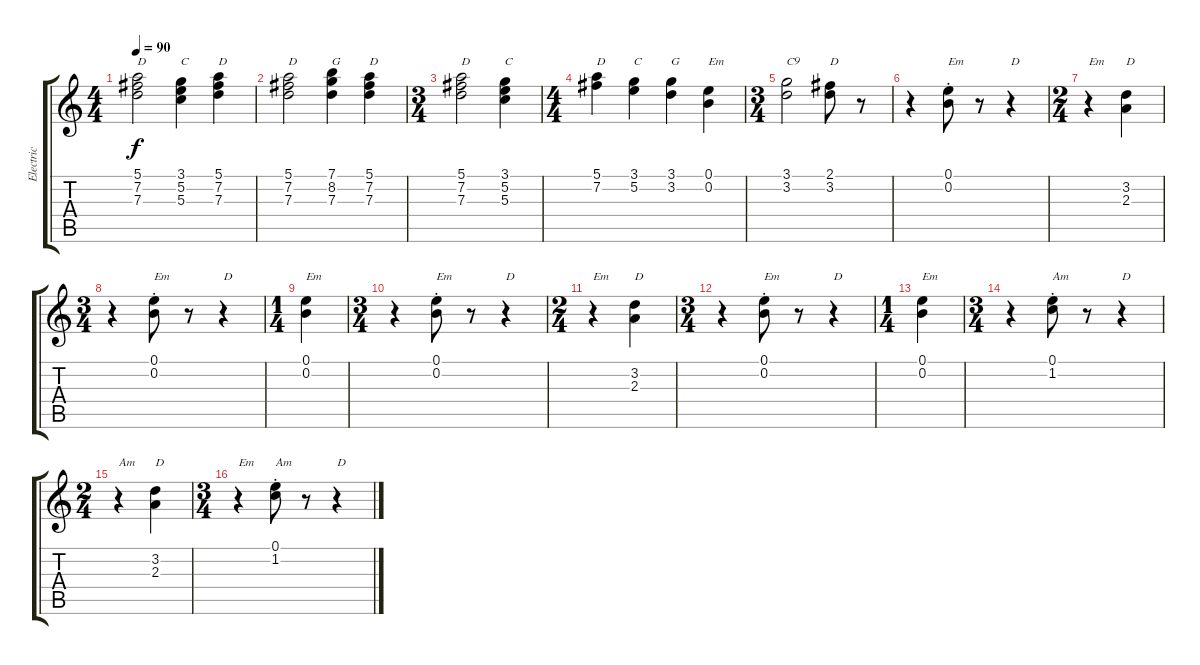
\track ("Electric" "Electric") {instrument overdrivenguitar}
\staff {score tabs}
\tuning (E4 B3 G3 D3 A2 E2) {hide}
\ts (4 4)
\tempo 90
\clef g2
\ks c
(5.1 7.2 7.3).2{txt "D" dy f} (3.1 5.2 5.3).4{txt "C"} (5.1 7.2 7.3).4{txt "D"} |
(5.1 7.2 7.3).2{txt "D"} (7.1 8.2 7.3).4{txt "G"} (5.1 7.2 7.3).4{txt "D"} |
\ts (3 4)
(5.1 7.2 7.3).2{txt "D"} (3.1 5.2 5.3).4{txt "C"} |
\ts (4 4)
(5.1 7.2).4{txt "D"} (3.1 5.2).4{txt "C"} (3.1 3.2).4{txt "G"} (0.1 0.2).4{txt "Em"} |
\ts (3 4)
(3.1 3.2).2{txt "C9"} (2.1 3.2).8{txt "D"} r.8 |
r.4 (0.1{st} 0.2{st}).8{txt "Em"} r.8 r.4{txt "D"} |
\ts (2 4)
r.4{txt "Em"} (3.2 2.3).4{txt "D"} |
\ts (3 4)
r.4 (0.1{st} 0.2{st}).8{txt "Em"} r.8 r.4{txt "D"} |
\ts (1 4)
(0.1 0.2).4{txt "Em"} |
\ts (3 4)
r.4 (0.1{st} 0.2{st}).8{txt "Em"} r.8 r.4{txt "D"} |
\ts (2 4)
r.4{txt "Em"} (3.2 2.3).4{txt "D"} |
\ts (3 4)
r.4 (0.1{st} 0.2{st}).8{txt "Em"} r.8 r.4{txt "D"} |
\ts (1 4)
(0.1 0.2).4{txt "Em"} |
\ts (3 4)
r.4 (0.1{st} 1.2{st}).8{txt "Am"} r.8 r.4{txt "D"} |
\ts (2 4)
r.4{txt "Am"} (3.2 2.3).4{txt "D"} |
\ts (3 4)
r.4{txt "Em"} (0.1{st} 1.2{st}).8{txt "Am"} r.8 r.4{txt "D"}
